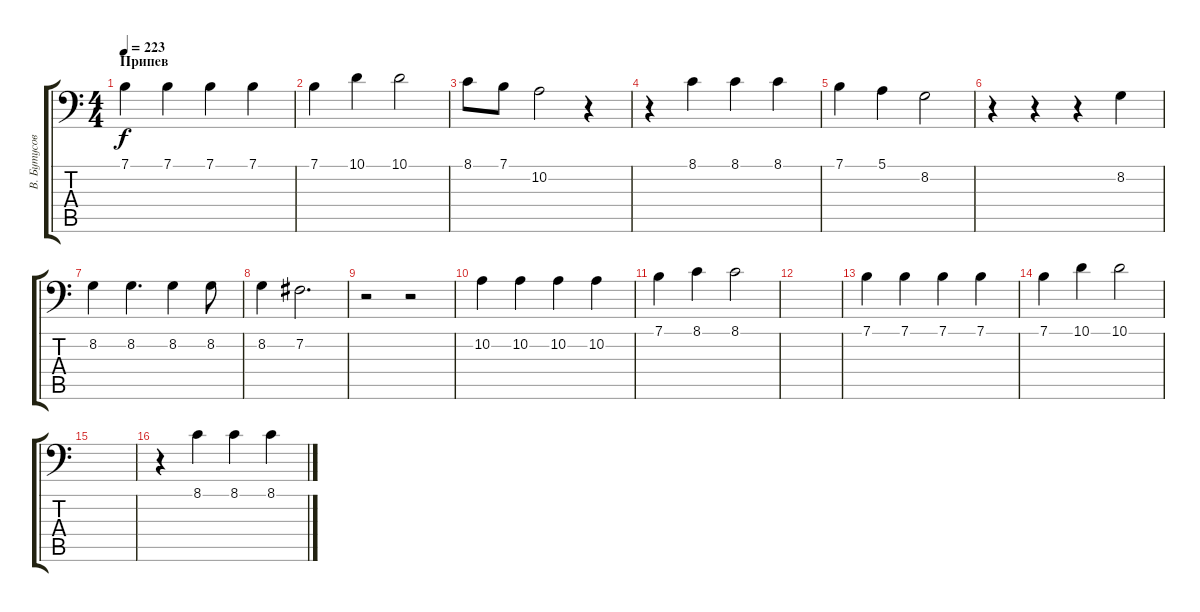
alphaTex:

\track ("В. Бутусов (Вокал)" "В. Бутусов") {instrument rockorgan}
\staff {score tabs}
\tuning (E3 B2 G2 D2 A1 E1) {hide}
\ts (4 4)
\section ("" "Припев")
\tempo 223
\clef f4
\ks c
7.1.4{dy f} 7.1.4 7.1.4 7.1.4 |
7.1.4 10.1.4 10.1.2 |
8.1.8 7.1.8 10.2.2 r.4 |
r.4 8.1.4 8.1.4 8.1.4 |
7.1.4 5.1.4 8.2.2 |
r.4 r.4 r.4 8.2.4 |
8.2.4 8.2.4{d} 8.2.4 8.2.8 |
8.2.4 7.2.2{d} |
r.2 r.2 |
10.2.4 10.2.4 10.2.4 10.2.4 |
7.1.4 8.1.4 8.1.2 |
|
7.1.4 7.1.4 7.1.4 7.1.4 |
7.1.4 10.1.4 10.1.2 |
|
r.4 8.1.4 8.1.4 8.1.4
